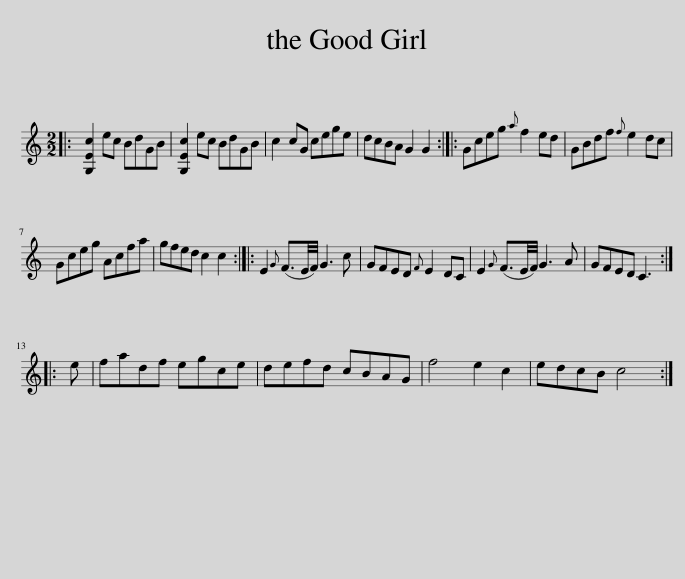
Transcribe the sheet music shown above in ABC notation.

X:1
L:1/8
M:2/2
I:linebreak $
K:C
V:1 treble
V:1
|: [G,Ec]2 ec BdGB | [G,Ec]2 ec BdGB | c2 cG cege | dcBA G2 G2 :: Gceg{a} f2 ed | %5
 GBdf{f} e2 dc |$ Gceg Acfa | gfed c2 c2 :: E2{G} (F3/2E/4F/4) G3 c | GFED{F} E2 DC | %10
 E2{G} (F3/2E/4F/4) G3 A | GFED C3 ::$ e | fadf egce | defd cBAG | %15
 f4 e2 c2 | edcB c4 :| %17
